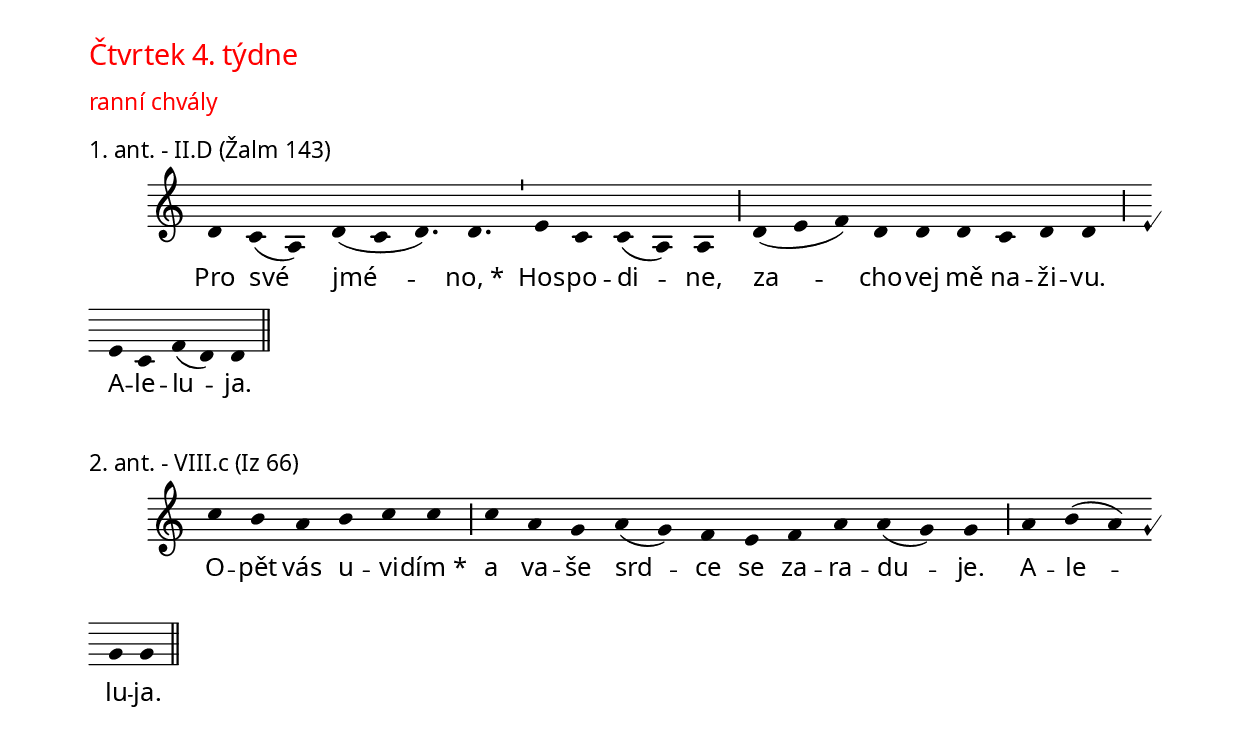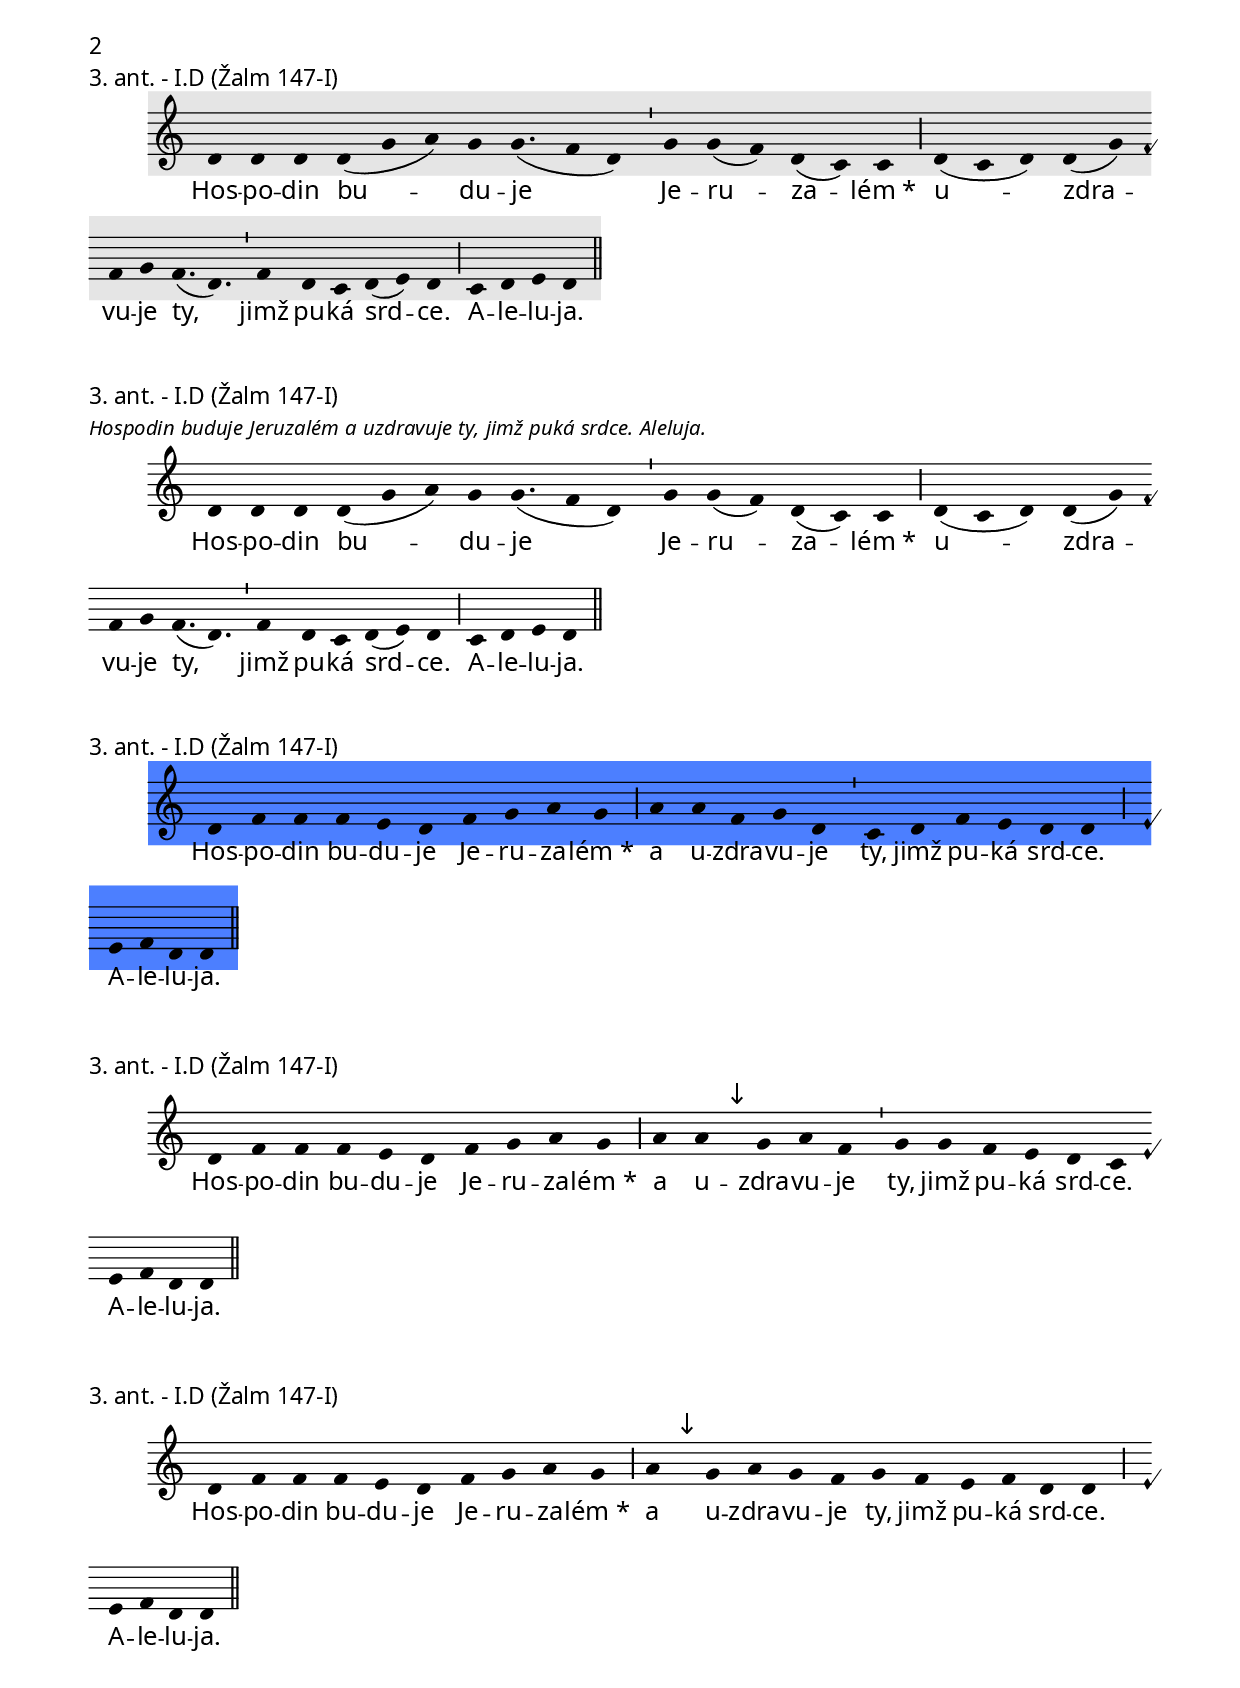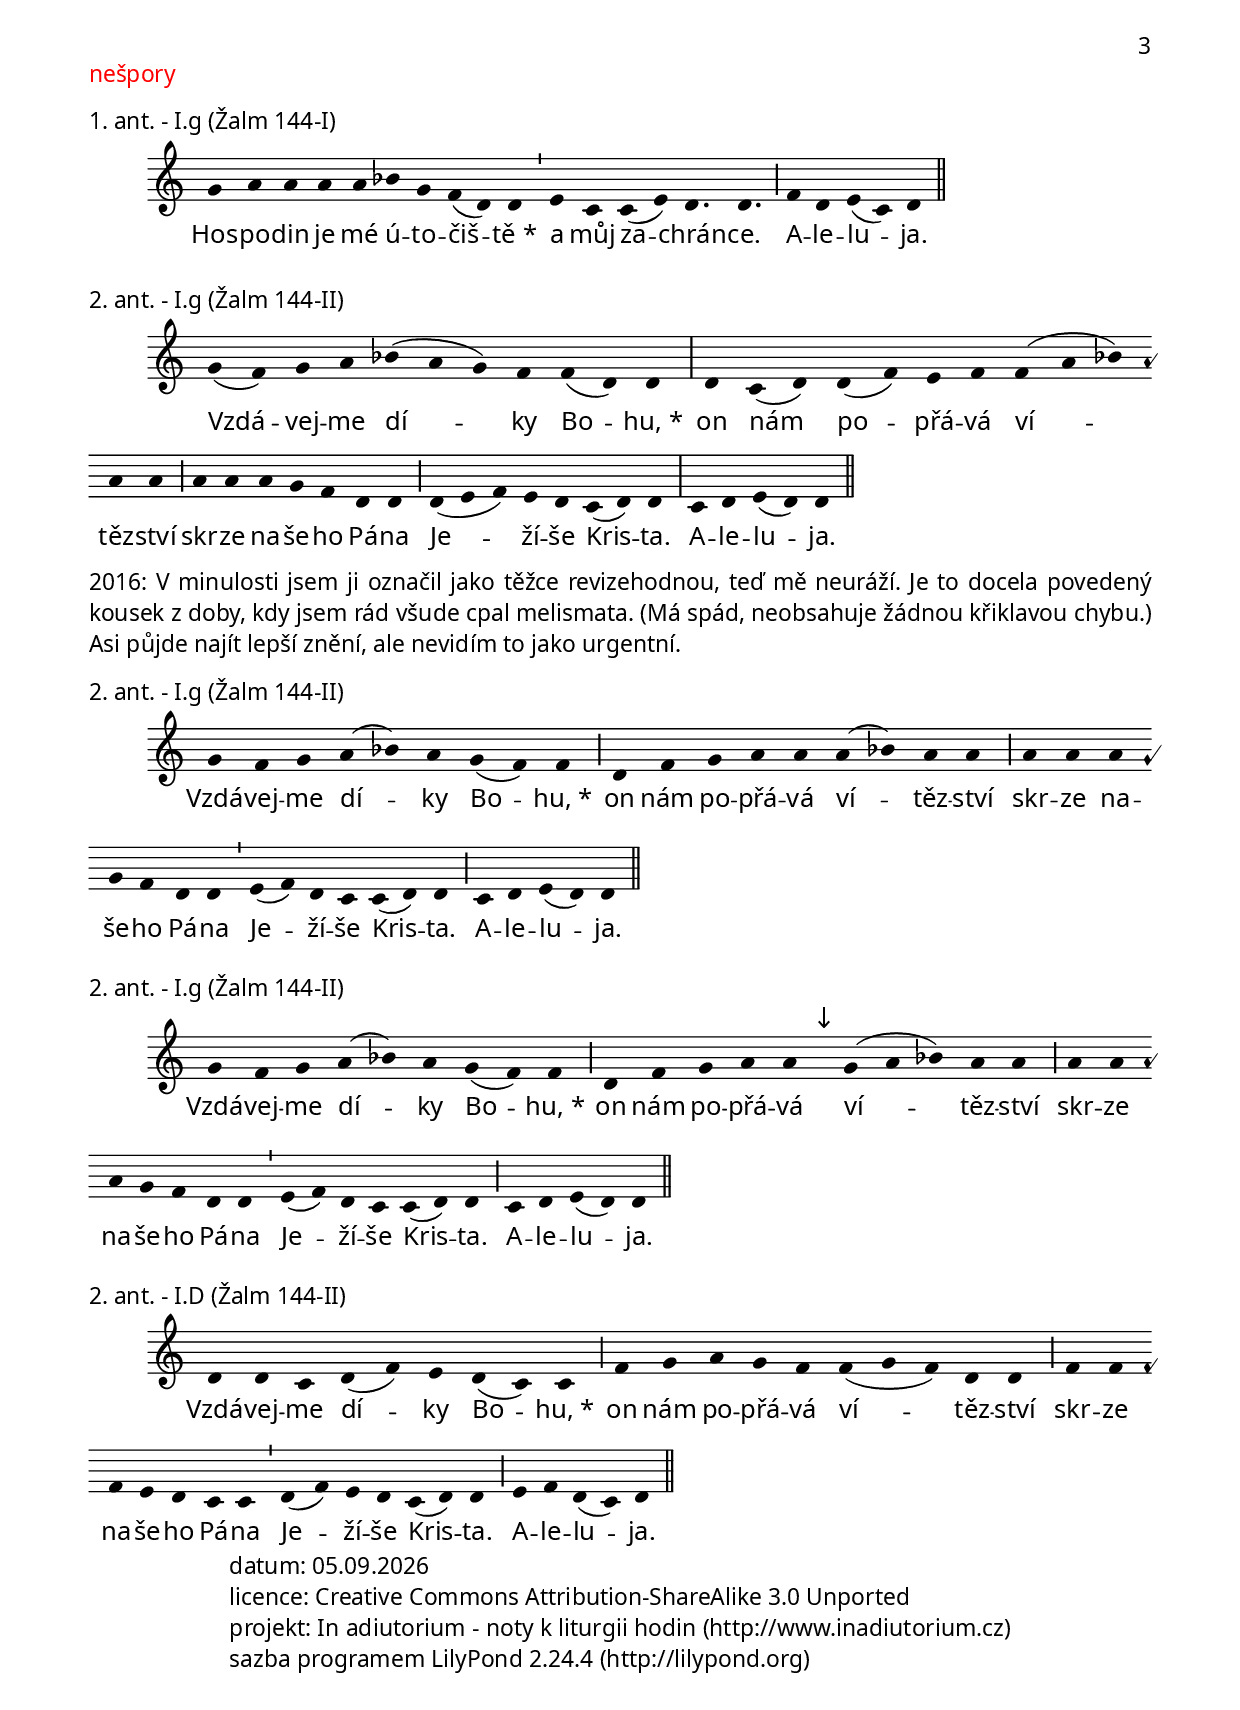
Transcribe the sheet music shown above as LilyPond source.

\include "../spolecne.ly"

\markup {\nadpisDen {Čtvrtek 4. týdne}}

\markup {\nadpisHodinka {"ranní chvály"}}

\score {
  \relative c' {
    \choralniRezim
    d4 c( a) d( c d4.) d \barMin
    e4 c c( a) a \barMaior
    d( e f) d d d c d d \barMaior
    e c f( d) d \barFinalis
  }
  \addlyrics {
    Pro své jmé -- no,_* Hos -- po -- di -- ne,
    za -- cho -- vej mě na -- ži -- vu.
    A -- le -- lu -- ja.
  }
  \header {
    quid = "1. ant."
    modus = "II"
    differentia = "D"
    psalmus = "Žalm 143"
    id = "rch-a1"
    piece = \markup {\sestavTitulek}
  }
}

\score {
  \relative c'' {
    \choralniRezim
    c4 b a b c c \barMaior
    c a g a( g) f e f a a( g) g \barMaior
    a b( a) g g \barFinalis
  }
  \addlyrics {
    O -- pět vás u -- vi -- dím_*
    a va -- še srd -- ce se za -- ra -- du -- je.
    A -- le -- lu -- ja.
  }
  \header {
    quid = "2. ant."
    modus = "VIII"
    differentia = "c"
    psalmus = "Iz 66"
    id = "rch-a2"
    piece = \markup {\sestavTitulek}
  }
}

\pageBreak

\score {
  \relative c' {
    \zvyraznovacSedy
    \choralniRezim
    d4 d d d( g a) g g4.( f4 d) \barMin g g( f) d( c) c \barMaior
    d4( c d) d( g) f g f4.( d) \barMin f4 d c d( e) d \barMaior
    c d e d \barFinalis
  }
  \addlyrics {
    Hos -- po -- din bu -- du -- je Je -- ru -- za -- lém_*
    % a % vypustka
    u -- zdra -- vu -- je ty, jimž pu -- ká srd -- ce.
    A -- le -- lu -- ja.
  }
  \header {
    quid = "3. ant."
    modus = "I"
    differentia = "D"
    psalmus = "Žalm 147-I"
    id = "rch-a3"
    placet = "~"
    piece = \markup {\sestavTitulek}
  }
}

\score {
  \relative c' {
    \choralniRezim
    d4 d d d( g a) g g4.( f4 d) \barMin g g( f) d( c) c \barMaior
    d4( c d) d( g) f g f4.( d) \barMin f4 d c d( e) d \barMaior
    c d e d \barFinalis
  }
  \addlyrics {
    Hos -- po -- din bu -- du -- je Je -- ru -- za -- lém_*
    % a % vypustka
    u -- zdra -- vu -- je ty, jimž pu -- ká srd -- ce.
    A -- le -- lu -- ja.
  }
  \header {
    textus_approbatus = "Hospodin buduje Jeruzalém a uzdravuje ty, jimž puká srdce. Aleluja."
    quid = "3. ant."
    modus = "I"
    differentia = "D"
    psalmus = "Žalm 147-I"
    id = "rch-a3"
    placet = "~"
    piece = \markup {\sestavTitulek}
  }
}

\score {
  \relative c' {
    \zvyraznovacModry
    \choralniRezim
    d4 f f f e d f g a g \barMaior
    a a f g d \barMin
    c d f e d d \barMaior
    e f d d \barFinalis
  }
  \addlyrics {
    Hos -- po -- din bu -- du -- je Je -- ru -- za -- lém_*
    a u -- zdra -- vu -- je
    ty, jimž pu -- ká srd -- ce.
    A -- le -- lu -- ja.
  }
  \header {
    quid = "3. ant."
    modus = "I"
    differentia = "D"
    psalmus = "Žalm 147-I"
    id = "rch-a3"
    piece = \markup {\sestavTitulek}
  }
}

\score {
  \relative c' {
    \choralniRezim
    d4 f f f e d f g a g \barMaior
    a a \mark\sipka g a f \barMin
    g g f e d c
    e f d d \barFinalis
  }
  \addlyrics {
    Hos -- po -- din bu -- du -- je Je -- ru -- za -- lém_*
    a u -- zdra -- vu -- je
    ty, jimž pu -- ká srd -- ce.
    A -- le -- lu -- ja.
  }
  \header {
    quid = "3. ant."
    modus = "I"
    differentia = "D"
    psalmus = "Žalm 147-I"
    id = "rch-a3"
    piece = \markup {\sestavTitulek}
  }
}

\score {
  \relative c' {
    \choralniRezim
    d4 f f f e d f g a g \barMaior
    a \mark\sipka g a g f g f e f d d \barMaior
    e f d d \barFinalis
  }
  \addlyrics {
    Hos -- po -- din bu -- du -- je Je -- ru -- za -- lém_*
    a u -- zdra -- vu -- je ty, jimž pu -- ká srd -- ce.
    A -- le -- lu -- ja.
  }
  \header {
    quid = "3. ant."
    modus = "I"
    differentia = "D"
    psalmus = "Žalm 147-I"
    id = "rch-a3"
    piece = \markup {\sestavTitulek}
  }
}

\pageBreak

\markup {\nadpisHodinka {"nešpory"}}

\score {
  \relative c'' {
    \choralniRezim
    g4 a a a a4 bes g f( d) d \barMin
    e c c( e) d4. d \barMaior
    f4 d e( c) d \barFinalis
  }
  \addlyrics {
    Hos -- po -- din je mé ú -- to -- čiš -- tě_*
    a můj za -- chrán -- ce.
    A -- le -- lu -- ja.
  }
  \header {
    quid = "1. ant."
    modus = "I"
    differentia = "g"
    psalmus = "Žalm 144-I"
    id = "ne-a1"
    fial = "antifony/velikonoce_tyden4_3utery.ly#rch-a3"
    piece = \markup {\sestavTitulek}
  }
}

\score {
  \relative c'' {
    \choralniRezim
    g4( f) g a bes( a g) f f( d) d \barMax
    d c( d) d( f) e f f( a bes) a a \barMaior
    a a a g f d d \barMaior
    d( e f) e d c( d) d \barMax
    c d e( d) d \barFinalis
  }
  \addlyrics {
    Vzdá -- vej -- me dí -- ky Bo -- hu,_*
    on nám po -- přá -- vá ví -- těz -- ství
    skr -- ze na -- še -- ho Pá -- na
    Je -- ží -- še Kris -- ta.
    A -- le -- lu -- ja.
  }
  \header {
    quid = "2. ant."
    modus = "I"
    differentia = "g"
    psalmus = "Žalm 144-II"
    id = "ne-a2"
    placet = "R"
    piece = \markup {\sestavTitulek}
  }
}

\markup\justify{
  2016: V minulosti jsem ji označil jako těžce revizehodnou,
  teď mě neuráží. Je to docela povedený kousek z doby, kdy jsem rád
  všude cpal melismata. (Má spád, neobsahuje žádnou křiklavou chybu.)
  Asi půjde najít lepší znění, ale nevidím to jako urgentní.
}

\score {
  \relative c'' {
    \choralniRezim
    g4 f g a( bes) a g( f) f \barMaior
    d f g a a a( bes) a a \barMaior
    a a a g f d d \barMin
    e( f) d c c( d) d \barMaior
    c d e( d) d \barFinalis
  }
  \addlyrics {
    Vzdá -- vej -- me dí -- ky Bo -- hu,_*
    on nám po -- přá -- vá ví -- těz -- ství
    skr -- ze na -- še -- ho Pá -- na
    Je -- ží -- še Kris -- ta.
    A -- le -- lu -- ja.
  }
  \header {
    quid = "2. ant."
    modus = "I"
    differentia = "g"
    psalmus = "Žalm 144-II"
    id = "ne-a2"
    piece = \markup {\sestavTitulek}
  }
}

\score {
  \relative c'' {
    \choralniRezim
    g4 f g a( bes) a g( f) f \barMaior
    d f g a a \mark\sipka g( a bes) a a \barMaior
    a a a g f d d \barMin
    e( f) d c c( d) d \barMaior
    c d e( d) d \barFinalis
  }
  \addlyrics {
    Vzdá -- vej -- me dí -- ky Bo -- hu,_*
    on nám po -- přá -- vá ví -- těz -- ství
    skr -- ze na -- še -- ho Pá -- na
    Je -- ží -- še Kris -- ta.
    A -- le -- lu -- ja.
  }
  \header {
    quid = "2. ant."
    modus = "I"
    differentia = "g"
    psalmus = "Žalm 144-II"
    id = "ne-a2"
    piece = \markup {\sestavTitulek}
  }
}

\score {
  \relative c' {
    \choralniRezim
    d4 d c d( f) e d( c) c \barMaior
    f g a g f f( g f) d d \barMaior
    f f f e d c c \barMin
    d( f) e d c( d) d \barMaior
    e f d( c) d \barFinalis
  }
  \addlyrics {
    Vzdá -- vej -- me dí -- ky Bo -- hu,_*
    on nám po -- přá -- vá ví -- těz -- ství
    skr -- ze na -- še -- ho Pá -- na
    Je -- ží -- še Kris -- ta.
    A -- le -- lu -- ja.
  }
  \header {
    quid = "2. ant."
    modus = "I"
    differentia = "D"
    psalmus = "Žalm 144-II"
    id = "ne-a2"
    piece = \markup {\sestavTitulek}
  }
}

%\score { \velikTIIctvrtekNespAntIII }